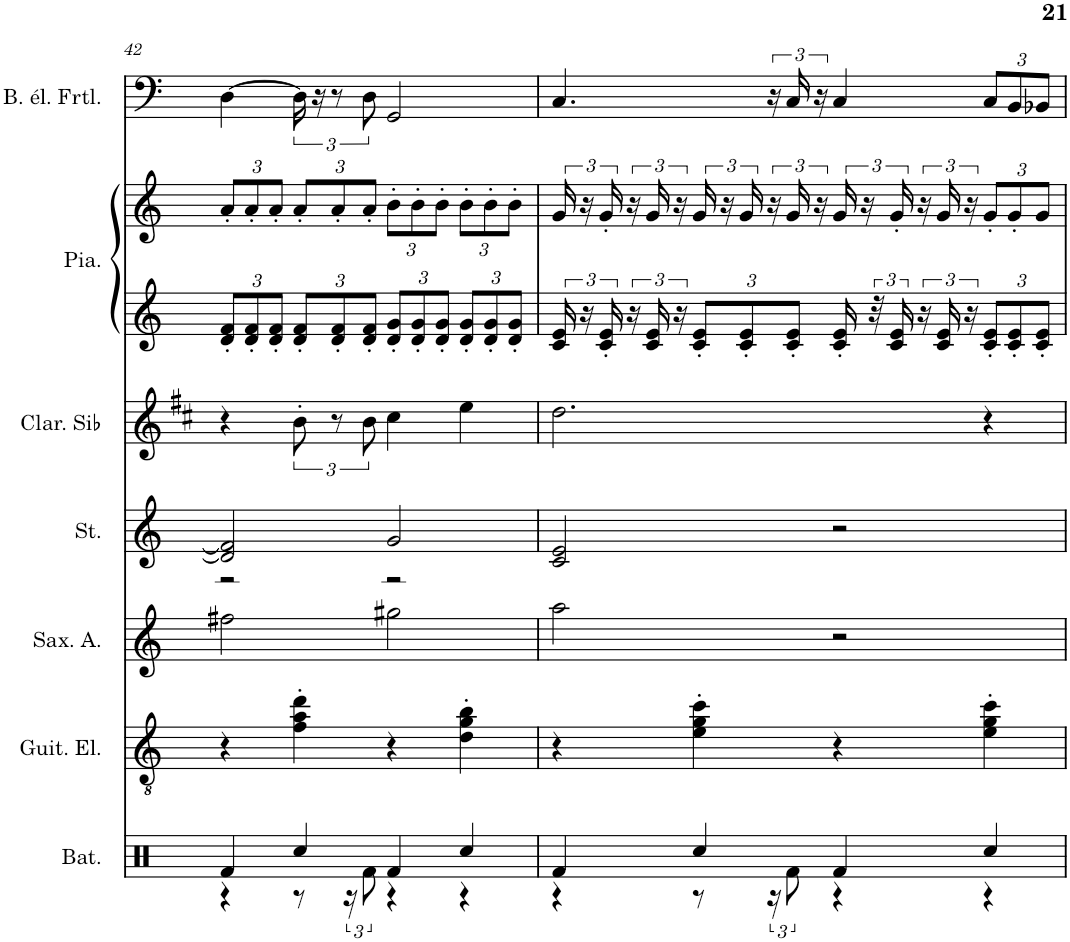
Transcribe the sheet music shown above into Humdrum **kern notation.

**kern	**kern	**kern	**kern	**kern	**kern	**kern	**kern
*part7	*part6	*part5	*part4	*part3	*part2	*part2	*part1
*staff8	*staff7	*staff6	*staff5	*staff4	*staff3	*staff2	*staff1
*I"Batterie	*I"Guitare électrique	*I"Saxophone Alto	*I"Cordes	*I"Clarinette en Sib	*I"Piano	*	*I"Basse électrique fretless
*I'Bat.	*I'Guit. El.	*I'Sax. A.	*	*I'Clar. Sib	*I'Pia.	*	*I'B. él. Frtl.
!!LO:PB:g=z
*clefX	*clefGv2	*clefG2	*clefG2	*clefG2	*clefG2	*clefG2	*clefF4
*	*	*Trd5c9	*	*Trd1c2	*	*	*Trd7c12
*k[]	*k[]	*k[]	*k[]	*k[f#c#]	*k[]	*k[]	*k[]
*M4/4	*M4/4	*M4/4	*M4/4	*M4/4	*M4/4	*M4/4	*M4/4
=42	=42	=42	=42	=42	=42	=42	=42
*^	*	*	*^	*	*	*	*
*	*	*	*	*	*	*	*Xbrackettup	*Xbrackettup	*
4Rf/	4r	4r	2ff#X\	2d/] 2f/]	2r	4r	12d/' 12f/'L	12a'/L	[4D\
.	.	.	.	.	.	.	12d/' 12f/'	12a'/	.
.	.	.	.	.	.	.	12d/' 12f/'J	12a'/J	.
4Rcc/	8r	4f\' 4a\' 4dd\'	.	.	.	12b'\	12d/' 12f/'L	12a'/L	24D\]
.	.	.	.	.	.	.	.	.	24r
.	.	.	.	.	.	12r	12d/' 12f/'	12a'/	12r
.	24r	.	.	.	.	.	.	.	.
.	12Rf\	.	.	.	.	12b\	12d/' 12f/'J	12a'/J	12D\
4Rf/	4r	4r	2gg#X\	2g/	2r	4cc#\	12d/' 12g/'L	12b'\L	2GG/
.	.	.	.	.	.	.	12d/' 12g/'	12b'\	.
.	.	.	.	.	.	.	12d/' 12g/'J	12b'\J	.
4Rcc/	4r	4d\' 4g\' 4b\'	.	.	.	4ee\	12d/' 12g/'L	12b'\L	.
.	.	.	.	.	.	.	12d/' 12g/'	12b'\	.
.	.	.	.	.	.	.	12d/' 12g/'J	12b'\J	.
*	*	*	*	*v	*v	*	*	*	*
=43	=43	=43	=43	=43	=43	=43	=43	=43
*	*	*	*	*	*	*brackettup	*brackettup	*
4Rf/	4r	4r	2aa\	2c/ 2e/	2.dd\	24c/ 24e/	24g/	4.C/
.	.	.	.	.	.	24r	24r	.
.	.	.	.	.	.	24c/' 24e/'	24g'/	.
.	.	.	.	.	.	24r	24r	.
.	.	.	.	.	.	24c/ 24e/	24g/	.
.	.	.	.	.	.	24r	24r	.
*	*	*	*	*	*	*Xbrackettup	*	*
4Rcc/	8r	4e\' 4g\' 4cc\'	.	.	.	12c/' 12e/'L	24g/	.
.	.	.	.	.	.	.	24r	.
.	.	.	.	.	.	12c/' 12e/'	24g/	.
.	24r	.	.	.	.	.	24r	24r
.	12Rf\	.	.	.	.	12c/' 12e/'J	24g/	24C/
.	.	.	.	.	.	.	24r	24r
4Rf/	4r	4r	2r	2r	.	16c/' 16e/'	24g/	4C/
.	.	.	.	.	.	.	24r	.
*	*	*	*	*	*	*brackettup	*	*
.	.	.	.	.	.	48r	.	.
.	.	.	.	.	.	24c/ 24e/	24g'/	.
.	.	.	.	.	.	24r	24r	.
.	.	.	.	.	.	24c/ 24e/	24g/	.
.	.	.	.	.	.	24r	24r	.
*	*	*	*	*	*	*Xbrackettup	*Xbrackettup	*Xbrackettup
4Rcc/	4r	4e\' 4g\' 4cc\'	.	.	4r	12c/' 12e/'L	12g'/L	12C/L
.	.	.	.	.	.	12c/' 12e/'	12g'/	12BB/
.	.	.	.	.	.	12c/' 12e/'J	12g/J	12BB-X/J
*v	*v	*	*	*	*	*	*	*
=	=	=	=	=	=	=	=
*-	*-	*-	*-	*-	*-	*-	*-
